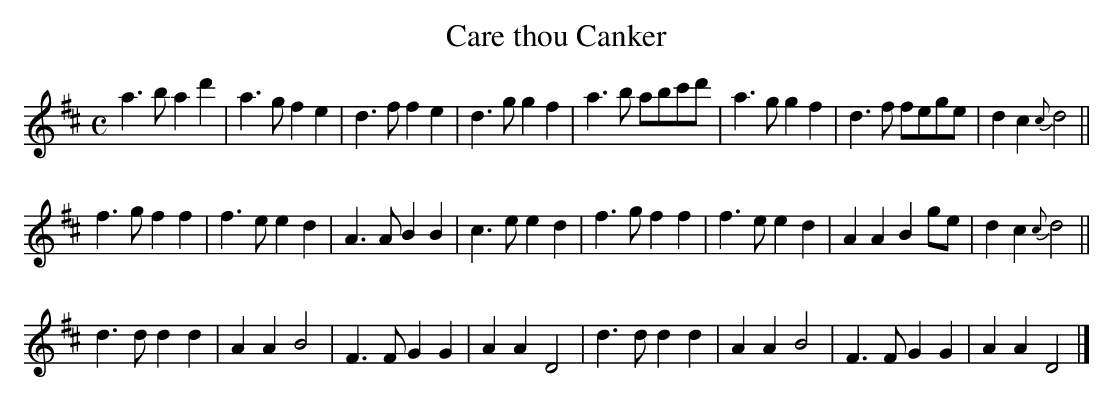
X:1
T:Care thou Canker
M:C
K:D major
a3b a2d'2| a3g f2e2| d3f f2e2| d3g g2f2|\
a3b abc'd'| a3g g2f2| d3f fege| d2c2 {c}d4||
f3g f2f2| f3e e2d2| A3A B2B2| c3e e2d2|\
f3g f2f2| f3e e2d2| A2A2 B2ge| d2c2 {c}d4||
d3d d2d2| A2A2 B4| F3F G2G2| A2A2 D4|\
d3d d2d2| A2A2 B4| F3F G2G2| A2A2 D4|]
